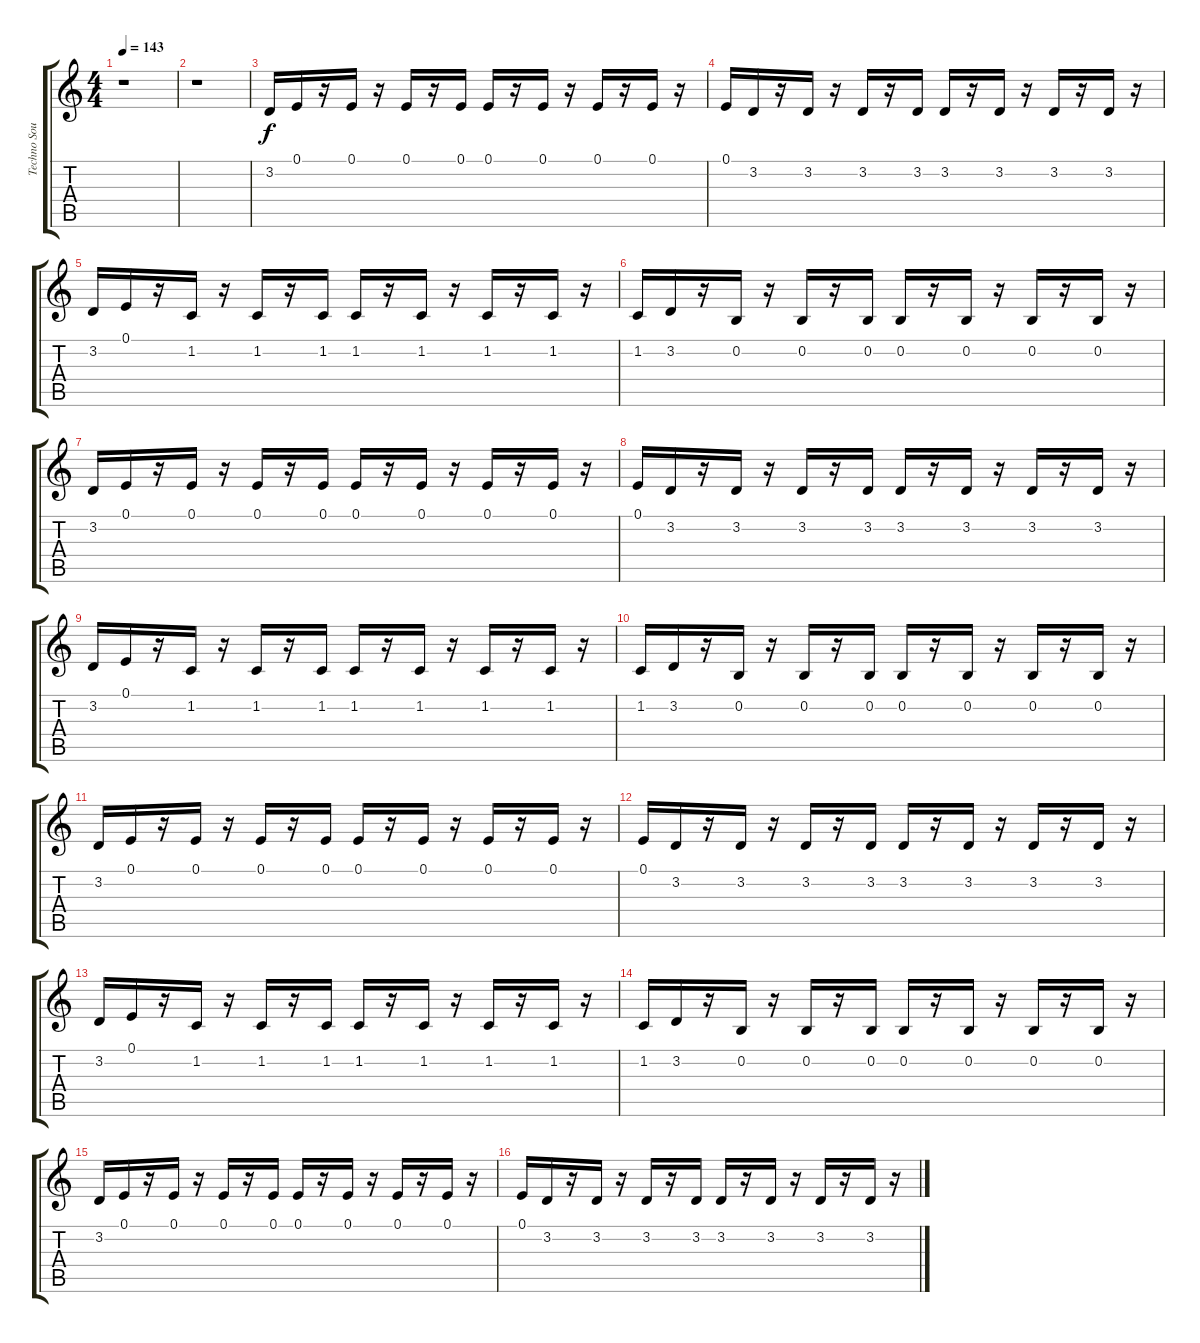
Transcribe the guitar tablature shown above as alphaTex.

\track ("Techno Sound" "Techno Sou") {instrument lead2sawtooth}
\staff {score tabs}
\tuning (E4 B3 G3 D3 A2 E2) {hide}
\ts (4 4)
\tempo 143
\clef g2
\ks c
r.1{dy f} |
r.1 |
3.2.16 0.1.16 r.16 0.1.16 r.16 0.1.16 r.16 0.1.16 0.1.16 r.16 0.1.16 r.16 0.1.16 r.16 0.1.16 r.16 |
0.1.16 3.2.16 r.16 3.2.16 r.16 3.2.16 r.16 3.2.16 3.2.16 r.16 3.2.16 r.16 3.2.16 r.16 3.2.16 r.16 |
3.2.16 0.1.16 r.16 1.2.16 r.16 1.2.16 r.16 1.2.16 1.2.16 r.16 1.2.16 r.16 1.2.16 r.16 1.2.16 r.16 |
1.2.16 3.2.16 r.16 0.2.16 r.16 0.2.16 r.16 0.2.16 0.2.16 r.16 0.2.16 r.16 0.2.16 r.16 0.2.16 r.16 |
3.2.16 0.1.16 r.16 0.1.16 r.16 0.1.16 r.16 0.1.16 0.1.16 r.16 0.1.16 r.16 0.1.16 r.16 0.1.16 r.16 |
0.1.16 3.2.16 r.16 3.2.16 r.16 3.2.16 r.16 3.2.16 3.2.16 r.16 3.2.16 r.16 3.2.16 r.16 3.2.16 r.16 |
3.2.16 0.1.16 r.16 1.2.16 r.16 1.2.16 r.16 1.2.16 1.2.16 r.16 1.2.16 r.16 1.2.16 r.16 1.2.16 r.16 |
1.2.16 3.2.16 r.16 0.2.16 r.16 0.2.16 r.16 0.2.16 0.2.16 r.16 0.2.16 r.16 0.2.16 r.16 0.2.16 r.16 |
3.2.16 0.1.16 r.16 0.1.16 r.16 0.1.16 r.16 0.1.16 0.1.16 r.16 0.1.16 r.16 0.1.16 r.16 0.1.16 r.16 |
0.1.16 3.2.16 r.16 3.2.16 r.16 3.2.16 r.16 3.2.16 3.2.16 r.16 3.2.16 r.16 3.2.16 r.16 3.2.16 r.16 |
3.2.16 0.1.16 r.16 1.2.16 r.16 1.2.16 r.16 1.2.16 1.2.16 r.16 1.2.16 r.16 1.2.16 r.16 1.2.16 r.16 |
1.2.16 3.2.16 r.16 0.2.16 r.16 0.2.16 r.16 0.2.16 0.2.16 r.16 0.2.16 r.16 0.2.16 r.16 0.2.16 r.16 |
3.2.16 0.1.16 r.16 0.1.16 r.16 0.1.16 r.16 0.1.16 0.1.16 r.16 0.1.16 r.16 0.1.16 r.16 0.1.16 r.16 |
0.1.16 3.2.16 r.16 3.2.16 r.16 3.2.16 r.16 3.2.16 3.2.16 r.16 3.2.16 r.16 3.2.16 r.16 3.2.16 r.16
